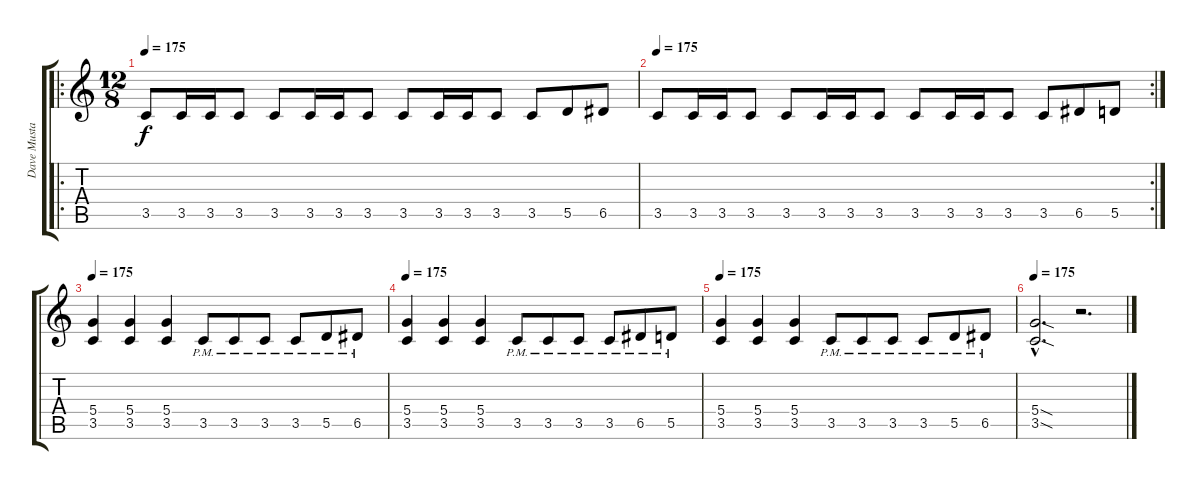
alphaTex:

\track ("Dave Mustaine" "Dave Musta") {instrument distortionguitar}
\staff {score tabs}
\tuning (E4 B3 G3 D3 A2 E2) {hide}
\ro
\ts (12 8)
\tempo 175
\clef g2
\ks c
3.5.8{dy f} 3.5.16 3.5.16 3.5.8 3.5.8 3.5.16 3.5.16 3.5.8 3.5.8 3.5.16 3.5.16 3.5.8 3.5.8 5.5.8 6.5.8 |
\rc 2
\tempo 175
3.5.8 3.5.16 3.5.16 3.5.8 3.5.8 3.5.16 3.5.16 3.5.8 3.5.8 3.5.16 3.5.16 3.5.8 3.5.8 6.5.8 5.5.8 |
\tempo 175
(5.4 3.5).4 (5.4 3.5).4 (5.4 3.5).4 3.5{pm}.8 3.5{pm}.8 3.5{pm}.8 3.5{pm}.8 5.5{pm}.8 6.5{pm}.8 |
\tempo 175
(5.4 3.5).4 (5.4 3.5).4 (5.4 3.5).4 3.5{pm}.8 3.5{pm}.8 3.5{pm}.8 3.5{pm}.8 6.5{pm}.8 5.5{pm}.8 |
\tempo 175
(5.4 3.5).4 (5.4 3.5).4 (5.4 3.5).4 3.5{pm}.8 3.5{pm}.8 3.5{pm}.8 3.5{pm}.8 5.5{pm}.8 6.5{pm}.8 |
\tempo 175
(5.4{sod hac} 3.5{sod hac}).2{d} r.2{d}
